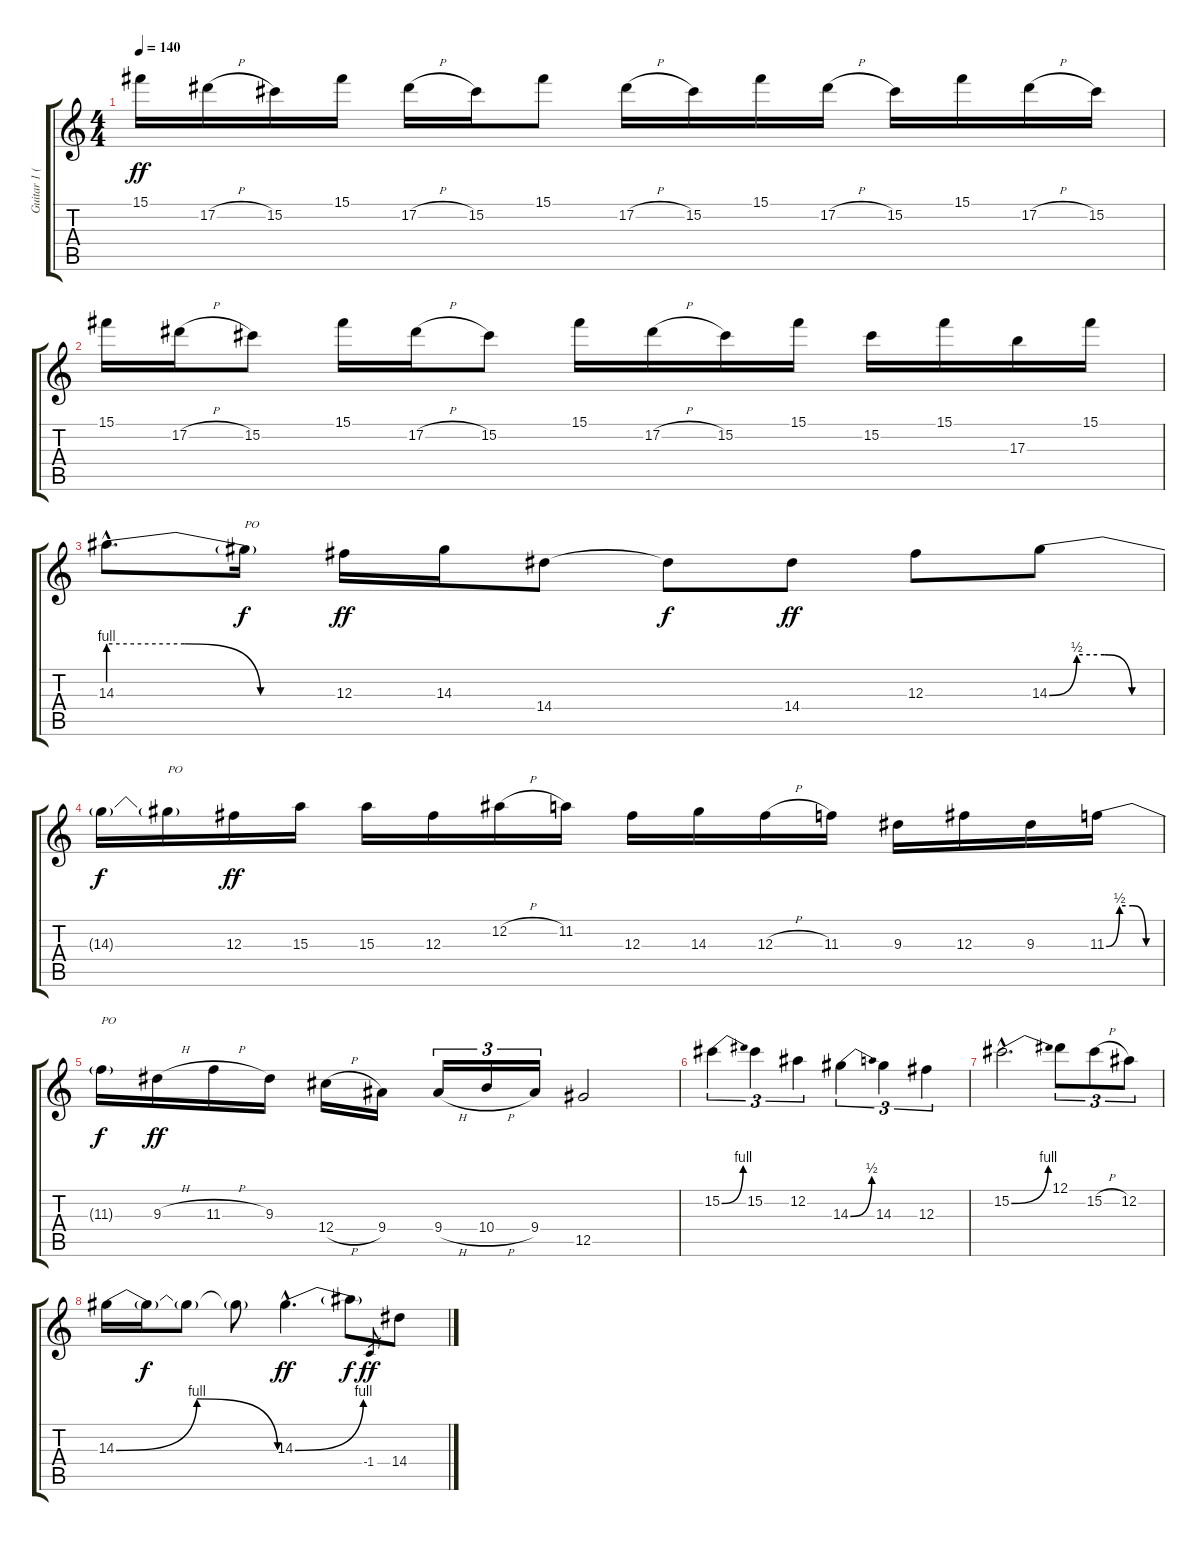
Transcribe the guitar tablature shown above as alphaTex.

\track ("Guitar 1 (Slash)" "Guitar 1 (") {instrument overdrivenguitar}
\staff {score tabs}
\tuning (Eb4 Bb3 Gb3 Db3 Ab2 Eb2) {hide}
\ts (4 4)
\tempo 140
\clef g2
\ks c
15.1.16{dy ff} 17.2{h}.16 15.2.16 15.1.16 17.2{h}.16 15.2.16 15.1.8 17.2{h}.16 15.2.16 15.1.16 17.2{h}.16 15.2.16 15.1.16 17.2{h}.16 15.2.16 |
15.1.16 17.2{h}.16 15.2.8 15.1.16 17.2{h}.16 15.2.8 15.1.16 17.2{h}.16 15.2.16 15.1.16 15.2.16 15.1.16 17.3.16 15.1.16 |
14.3{be (custom 0 4 20 4 40 0 60 0) hac}.8{d} 14.3{t}.16{txt "PO" dy f} 12.3.16{dy ff} 14.3.16 14.4.8 14.4{t}.8{dy f} 14.4.8{dy ff} 12.3.8 14.3{be (custom 0 0 15 2 30 2 45 0 60 0)}.8 |
14.3{t}.16{dy f} 14.3{t}.16{txt "PO"} 12.3.16{dy ff} 15.3.16 15.3.16 12.3.16 12.2{h}.16 11.2.16 12.3.16 14.3.16 12.3{h}.16 11.3.16 9.3.16 12.3.16 9.3.16 11.3{be (custom 0 0 15 2 30 2 45 0 60 0)}.16 |
11.3{t}.16{txt "PO" dy f} 9.3{h}.16{dy ff} 11.3{h}.16 9.3.16 12.4{h}.16 9.4.16 9.4{h}.16{tu (3 2)} 10.4{h}.16{tu (3 2)} 9.4.16{tu (3 2)} 12.5.2 |
15.2{be (bend 0 0 60 4)}.4{tu (3 2)} 15.2.4{tu (3 2)} 12.2.4{tu (3 2)} 14.3{be (bend 0 0 60 2)}.4{tu (3 2)} 14.3.4{tu (3 2)} 12.3.4{tu (3 2)} |
15.2{be (bend 0 0 60 4) hac}.2{d} 12.1.8{tu (3 2)} 15.2{h}.8{tu (3 2)} 12.2.8{tu (3 2)} |
14.3{be (bendrelease 0 0 15 4 30 4 60 0)}.16 14.3{t}.16{dy f} 14.3{t}.8 14.3{t}.8 14.3{be (bend 0 0 60 4) hac}.4{d dy ff} 14.3{t}.8{dy f} -1.4.8{gr dy ff} 14.4.8
